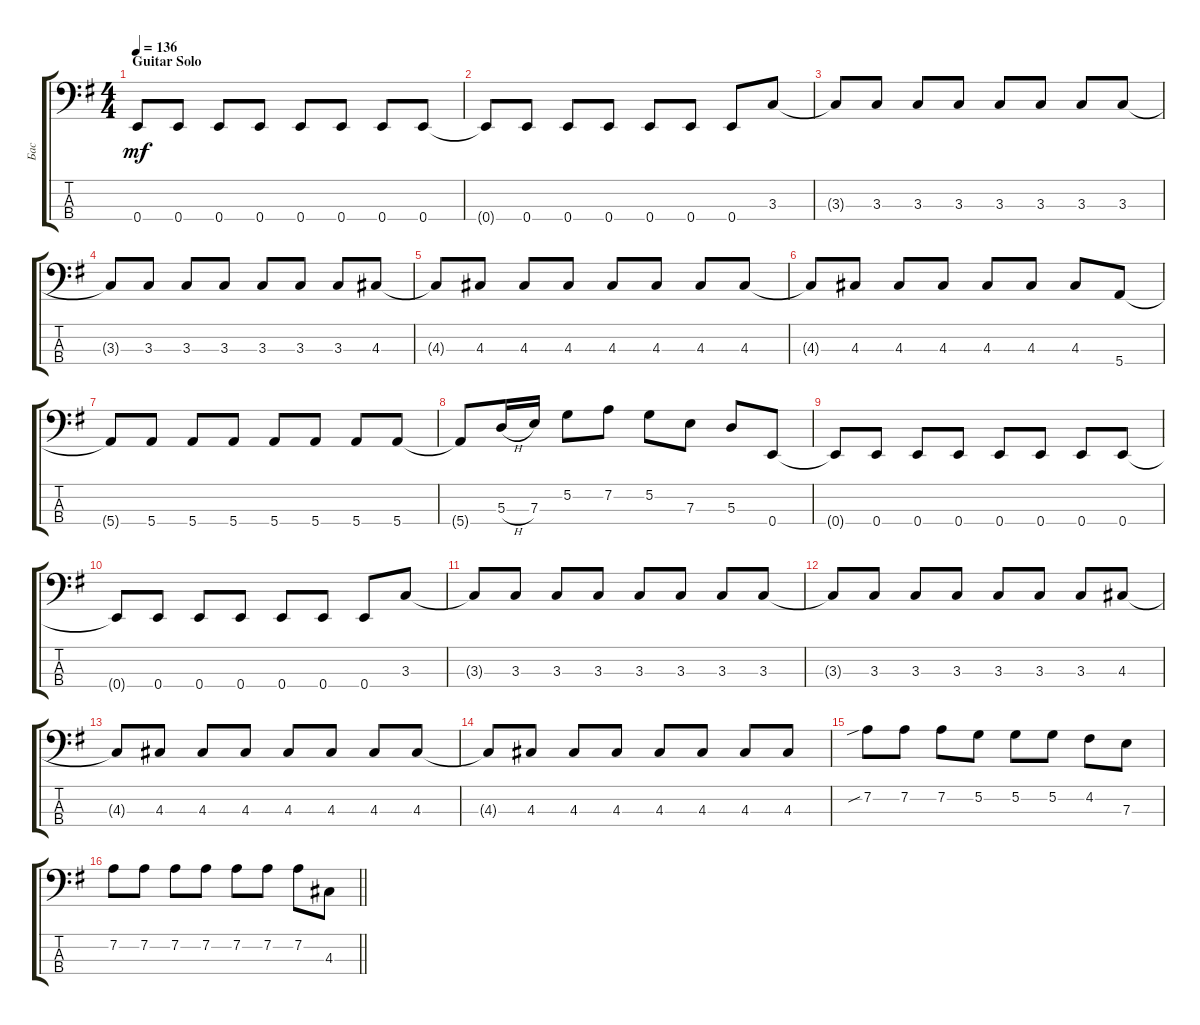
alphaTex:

\track ("Бас" "Бас") {instrument fretlessbass}
\staff {score tabs}
\tuning (G2 D2 A1 E1) {hide}
\ts (4 4)
\section ("" "Guitar Solo")
\tempo 136
\clef f4
\ks eminor
0.4{t}.8{dy mf} 0.4.8 0.4.8 0.4.8 0.4.8 0.4.8 0.4.8 0.4.8 |
0.4{t}.8 0.4.8 0.4.8 0.4.8 0.4.8 0.4.8 0.4.8 3.3.8 |
3.3{t}.8 3.3.8 3.3.8 3.3.8 3.3.8 3.3.8 3.3.8 3.3.8 |
3.3{t}.8 3.3.8 3.3.8 3.3.8 3.3.8 3.3.8 3.3.8 4.3.8 |
4.3{t}.8 4.3.8 4.3.8 4.3.8 4.3.8 4.3.8 4.3.8 4.3.8 |
4.3{t}.8 4.3.8 4.3.8 4.3.8 4.3.8 4.3.8 4.3.8 5.4.8 |
5.4{t}.8 5.4.8 5.4.8 5.4.8 5.4.8 5.4.8 5.4.8 5.4.8 |
5.4{t}.8 5.3{h}.16 7.3.16 5.2.8 7.2.8 5.2.8 7.3.8 5.3.8 0.4.8 |
0.4{t}.8 0.4.8 0.4.8 0.4.8 0.4.8 0.4.8 0.4.8 0.4.8 |
0.4{t}.8 0.4.8 0.4.8 0.4.8 0.4.8 0.4.8 0.4.8 3.3.8 |
3.3{t}.8 3.3.8 3.3.8 3.3.8 3.3.8 3.3.8 3.3.8 3.3.8 |
3.3{t}.8 3.3.8 3.3.8 3.3.8 3.3.8 3.3.8 3.3.8 4.3.8 |
4.3{t}.8 4.3.8 4.3.8 4.3.8 4.3.8 4.3.8 4.3.8 4.3.8 |
4.3{t}.8 4.3.8 4.3.8 4.3.8 4.3.8 4.3.8 4.3.8 4.3.8 |
7.2{sib}.8 7.2.8 7.2.8 5.2.8 5.2.8 5.2.8 4.2.8 7.3.8 |
\barLineRight lightlight
7.2.8 7.2.8 7.2.8 7.2.8 7.2.8 7.2.8 7.2.8 4.3.8
